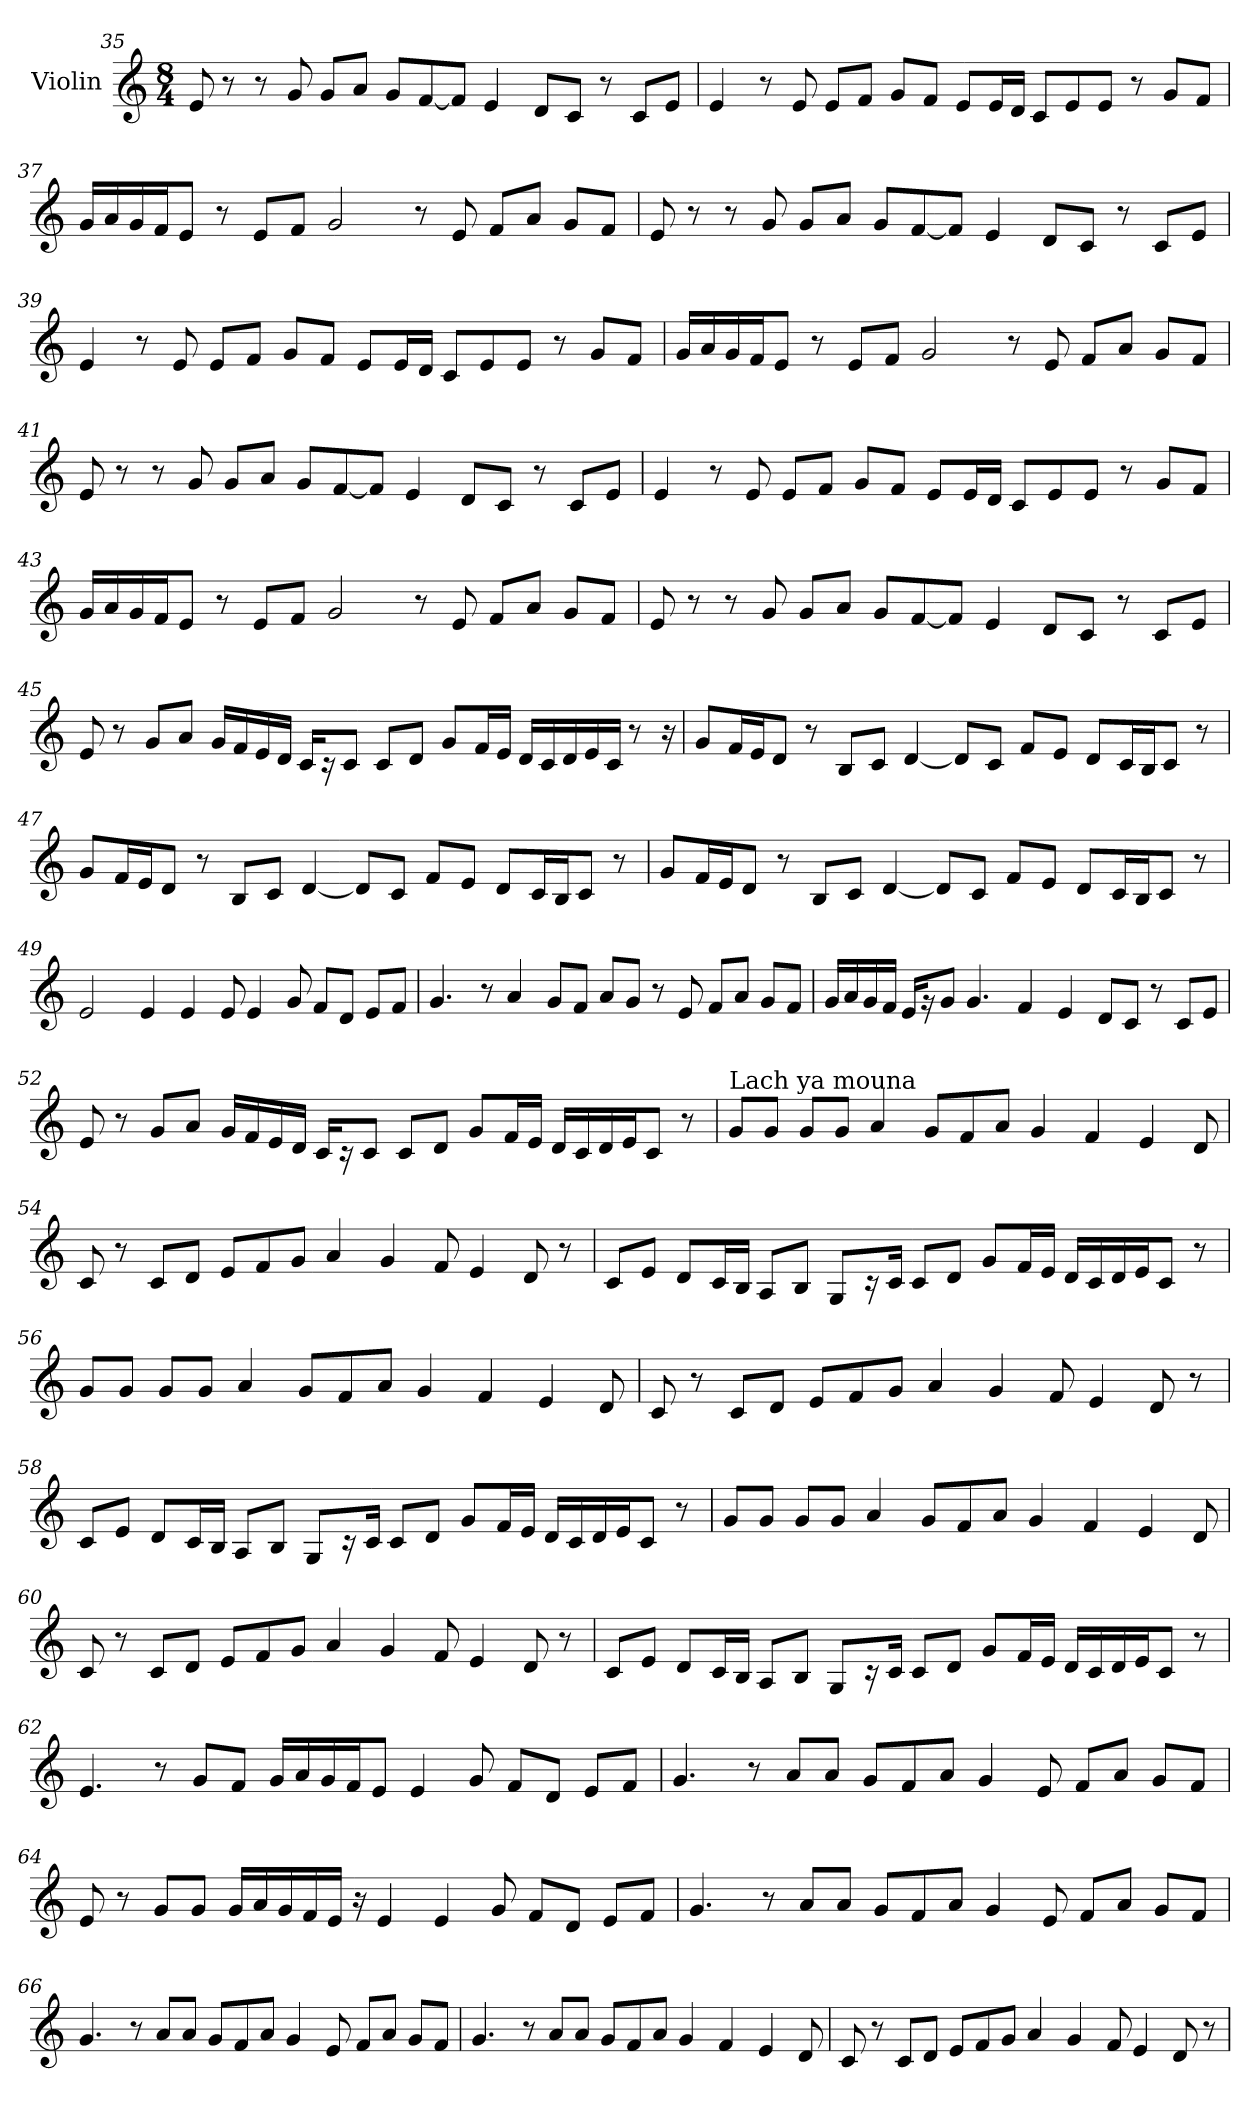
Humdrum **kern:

**kern
*part1
*staff1
*I"Violin
!!LO:PB:g=z
*clefG2
*k[]
*M8/4
=35
8e/
8r
8r
8g/
8g/L
8a/J
8g/L
[8f/
8f/J]
4e/
8d/L
8c/J
8r
8c/L
8e/J
=36
4e/
8r
8e/
8e/L
8f/J
8g/L
8f/J
8e/L
16e/L
16d/JJ
8c/L
8e/
8e/J
8r
8g/L
8f/J
!!LO:LB:g=z
=37
16g/LL
16a/
16g/
16f/J
8e/J
8r
8e/L
8f/J
2g/
8r
8e/
8f/L
8a/J
8g/L
8f/J
=38
8e/
8r
8r
8g/
8g/L
8a/J
8g/L
[8f/
8f/J]
4e/
8d/L
8c/J
8r
8c/L
8e/J
!!LO:LB:g=z
=39
4e/
8r
8e/
8e/L
8f/J
8g/L
8f/J
8e/L
16e/L
16d/JJ
8c/L
8e/
8e/J
8r
8g/L
8f/J
=40
16g/LL
16a/
16g/
16f/J
8e/J
8r
8e/L
8f/J
2g/
8r
8e/
8f/L
8a/J
8g/L
8f/J
!!LO:LB:g=z
=41
8e/
8r
8r
8g/
8g/L
8a/J
8g/L
[8f/
8f/J]
4e/
8d/L
8c/J
8r
8c/L
8e/J
=42
4e/
8r
8e/
8e/L
8f/J
8g/L
8f/J
8e/L
16e/L
16d/JJ
8c/L
8e/
8e/J
8r
8g/L
8f/J
!!LO:LB:g=z
=43
16g/LL
16a/
16g/
16f/J
8e/J
8r
8e/L
8f/J
2g/
8r
8e/
8f/L
8a/J
8g/L
8f/J
=44
8e/
8r
8r
8g/
8g/L
8a/J
8g/L
[8f/
8f/J]
4e/
8d/L
8c/J
8r
8c/L
8e/J
!!LO:LB:g=z
=45
8e/
8r
8g/L
8a/J
16g/LL
16f/
16e/
16d/JJ
16c/KL
16r
8c/J
8c/L
8d/J
8g/L
16f/L
16e/JJ
16d/LL
16c/
16d/
16e/
16c/JJ
8r
16r
!!LO:LB:g=z
=46
8g/L
16f/L
16e/J
8d/J
8r
8B/L
8c/J
[4d/
8d/L]
8c/J
8f/L
8e/J
8d/L
16c/L
16B/J
8c/J
8r
!!LO:LB:g=z
=47
8g/L
16f/L
16e/J
8d/J
8r
8B/L
8c/J
[4d/
8d/L]
8c/J
8f/L
8e/J
8d/L
16c/L
16B/J
8c/J
8r
=48
8g/L
16f/L
16e/J
8d/J
8r
8B/L
8c/J
[4d/
8d/L]
8c/J
8f/L
8e/J
8d/L
16c/L
16B/J
8c/J
8r
!!LO:PB:g=z
=49
2e/
4e/
4e/
8e/
4e/
8g/
8f/L
8d/J
8e/L
8f/J
=50
4.g/
8r
4a/
8g/L
8f/J
8a/L
8g/J
8r
8e/
8f/L
8a/J
8g/L
8f/J
!!LO:PB:g=z
=51
16g/LL
16a/
16g/
16f/JJ
16e/KL
16r
8g/J
4.g/
4f/
4e/
8d/L
8c/J
8r
8c/L
8e/J
=52
8e/
8r
8g/L
8a/J
16g/LL
16f/
16e/
16d/JJ
16c/KL
16r
8c/J
8c/L
8d/J
8g/L
16f/L
16e/JJ
16d/LL
16c/
16d/
16e/J
8c/J
8r
!!LO:LB:g=z
=53
!LO:TX:a:t=Lach ya mouna
8g/L
8g/J
8g/L
8g/J
4a/
8g/L
8f/
8a/J
4g/
4f/
4e/
8d/
=54
8c/
8r
8c/L
8d/J
8e/L
8f/
8g/J
4a/
4g/
8f/
4e/
8d/
8r
!!LO:LB:g=z
=55
8c/L
8e/J
8d/L
16c/L
16B/JJ
8A/L
8B/J
8G/L
16r
16c/Jk
8c/L
8d/J
8g/L
16f/L
16e/JJ
16d/LL
16c/
16d/
16e/J
8c/J
8r
!!LO:LB:g=z
=56
8g/L
8g/J
8g/L
8g/J
4a/
8g/L
8f/
8a/J
4g/
4f/
4e/
8d/
=57
8c/
8r
8c/L
8d/J
8e/L
8f/
8g/J
4a/
4g/
8f/
4e/
8d/
8r
!!LO:LB:g=z
=58
8c/L
8e/J
8d/L
16c/L
16B/JJ
8A/L
8B/J
8G/L
16r
16c/Jk
8c/L
8d/J
8g/L
16f/L
16e/JJ
16d/LL
16c/
16d/
16e/J
8c/J
8r
=59
8g/L
8g/J
8g/L
8g/J
4a/
8g/L
8f/
8a/J
4g/
4f/
4e/
8d/
!!LO:LB:g=z
=60
8c/
8r
8c/L
8d/J
8e/L
8f/
8g/J
4a/
4g/
8f/
4e/
8d/
8r
=61
8c/L
8e/J
8d/L
16c/L
16B/JJ
8A/L
8B/J
8G/L
16r
16c/Jk
8c/L
8d/J
8g/L
16f/L
16e/JJ
16d/LL
16c/
16d/
16e/J
8c/J
8r
!!LO:LB:g=z
=62
4.e/
8r
8g/L
8f/J
16g/LL
16a/
16g/
16f/J
8e/J
4e/
8g/
8f/L
8d/J
8e/L
8f/J
=63
4.g/
8r
8a/L
8a/J
8g/L
8f/
8a/J
4g/
8e/
8f/L
8a/J
8g/L
8f/J
!!LO:LB:g=z
=64
8e/
8r
8g/L
8g/J
16g/LL
16a/
16g/
16f/
16e/JJ
16r
4e/
4e/
8g/
8f/L
8d/J
8e/L
8f/J
=65
4.g/
8r
8a/L
8a/J
8g/L
8f/
8a/J
4g/
8e/
8f/L
8a/J
8g/L
8f/J
!!LO:PB:g=z
=66
4.g/
8r
8a/L
8a/J
8g/L
8f/
8a/J
4g/
8e/
8f/L
8a/J
8g/L
8f/J
=67
4.g/
8r
8a/L
8a/J
8g/L
8f/
8a/J
4g/
4f/
4e/
8d/
!!LO:LB:g=z
=68
8c/
8r
8c/L
8d/J
8e/L
8f/
8g/J
4a/
4g/
8f/
4e/
8d/
8r
=
*-
